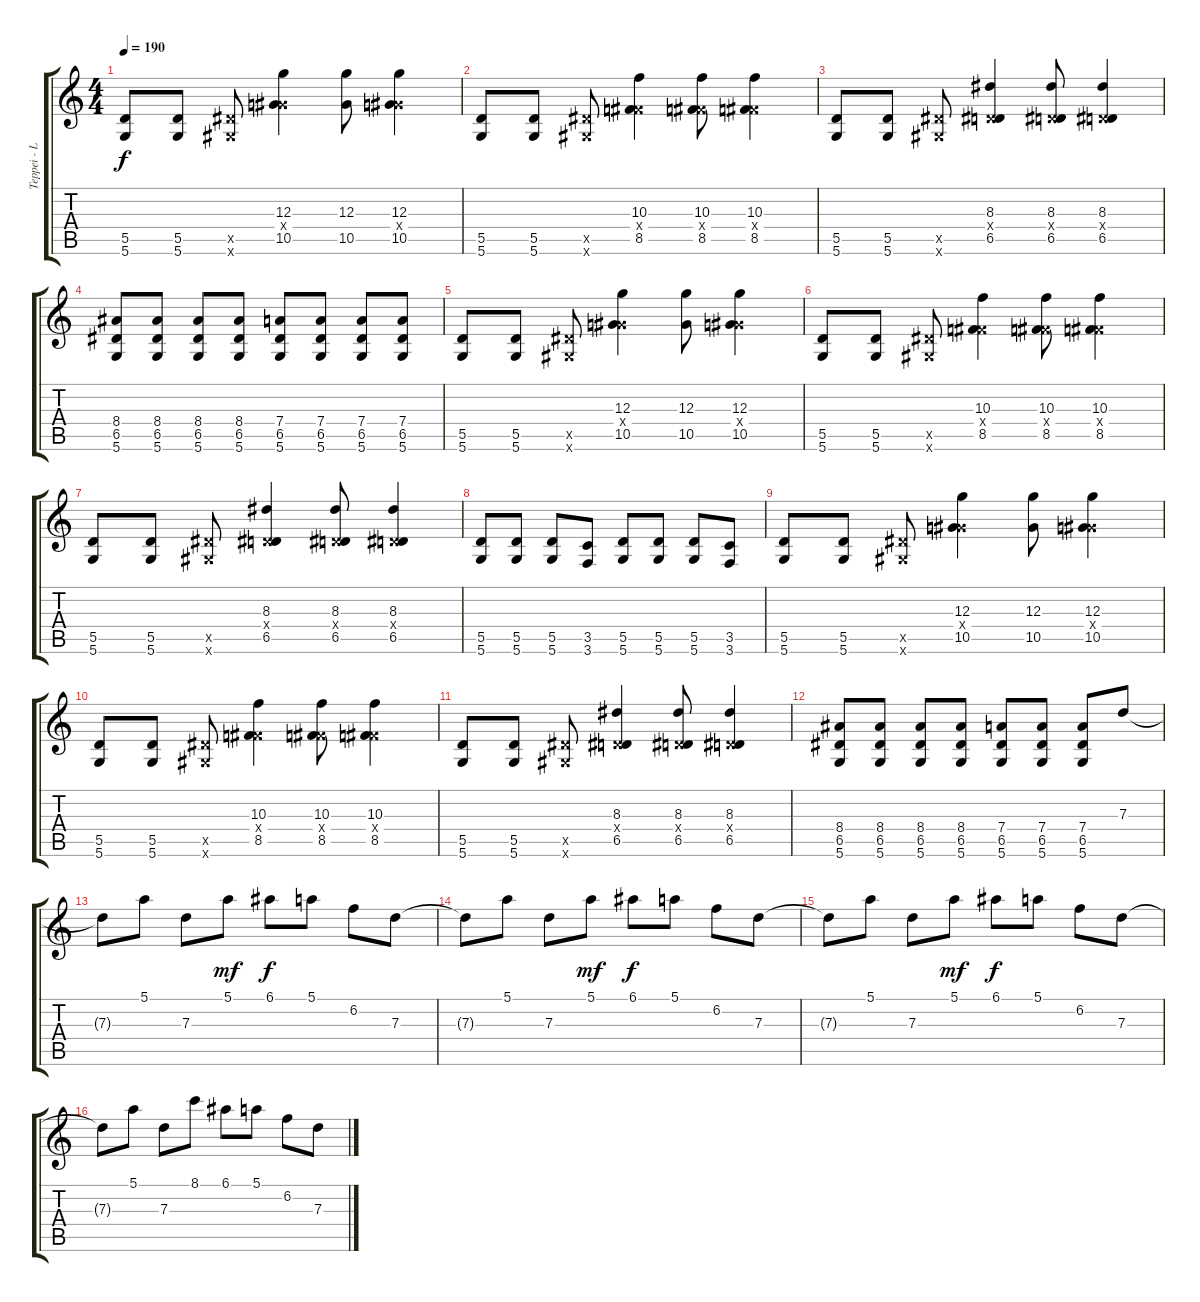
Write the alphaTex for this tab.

\track ("Teppei - Lead" "Teppei - L") {instrument overdrivenguitar}
\staff {score tabs}
\tuning (E4 B3 G3 D3 A2 D2) {hide}
\ts (4 4)
\tempo 190
\clef g2
\ks c
(5.5 5.6).8{dy f} (5.5 5.6).8 (6.5{x} 6.6{x}).8 (12.3 6.4{x} 10.5).4 (12.3 10.5).8 (12.3 6.4{x} 10.5).4 |
(5.5 5.6).8 (5.5 5.6).8 (6.5{x} 6.6{x}).8 (10.3 4.4{x} 8.5).4 (10.3 4.4{x} 8.5).8 (10.3 4.4{x} 8.5).4 |
(5.5 5.6).8 (5.5 5.6).8 (6.5{x} 6.6{x}).8 (8.3 0.4{x} 6.5).4 (8.3 0.4{x} 6.5).8 (8.3 0.4{x} 6.5).4 |
(8.4 6.5 5.6).8 (8.4 6.5 5.6).8 (8.4 6.5 5.6).8 (8.4 6.5 5.6).8 (7.4 6.5 5.6).8 (7.4 6.5 5.6).8 (7.4 6.5 5.6).8 (7.4 6.5 5.6).8 |
(5.5 5.6).8 (5.5 5.6).8 (6.5{x} 6.6{x}).8 (12.3 6.4{x} 10.5).4 (12.3 10.5).8 (12.3 6.4{x} 10.5).4 |
(5.5 5.6).8 (5.5 5.6).8 (6.5{x} 6.6{x}).8 (10.3 4.4{x} 8.5).4 (10.3 4.4{x} 8.5).8 (10.3 4.4{x} 8.5).4 |
(5.5 5.6).8 (5.5 5.6).8 (6.5{x} 6.6{x}).8 (8.3 0.4{x} 6.5).4 (8.3 0.4{x} 6.5).8 (8.3 0.4{x} 6.5).4 |
(5.5 5.6).8 (5.5 5.6).8 (5.5 5.6).8 (3.5 3.6).8 (5.5 5.6).8 (5.5 5.6).8 (5.5 5.6).8 (3.5 3.6).8 |
(5.5 5.6).8 (5.5 5.6).8 (6.5{x} 6.6{x}).8 (12.3 6.4{x} 10.5).4 (12.3 10.5).8 (12.3 6.4{x} 10.5).4 |
(5.5 5.6).8 (5.5 5.6).8 (6.5{x} 6.6{x}).8 (10.3 4.4{x} 8.5).4 (10.3 4.4{x} 8.5).8 (10.3 4.4{x} 8.5).4 |
(5.5 5.6).8 (5.5 5.6).8 (6.5{x} 6.6{x}).8 (8.3 0.4{x} 6.5).4 (8.3 0.4{x} 6.5).8 (8.3 0.4{x} 6.5).4 |
(8.4 6.5 5.6).8 (8.4 6.5 5.6).8 (8.4 6.5 5.6).8 (8.4 6.5 5.6).8 (7.4 6.5 5.6).8 (7.4 6.5 5.6).8 (7.4 6.5 5.6).8 7.3.8 |
7.3{t}.8 5.1.8 7.3.8 5.1.8{dy mf} 6.1.8{dy f} 5.1.8 6.2.8 7.3.8 |
7.3{t}.8 5.1.8 7.3.8 5.1.8{dy mf} 6.1.8{dy f} 5.1.8 6.2.8 7.3.8 |
7.3{t}.8 5.1.8 7.3.8 5.1.8{dy mf} 6.1.8{dy f} 5.1.8 6.2.8 7.3.8 |
7.3{t}.8 5.1.8 7.3.8 8.1.8 6.1.8 5.1.8 6.2.8 7.3.8
